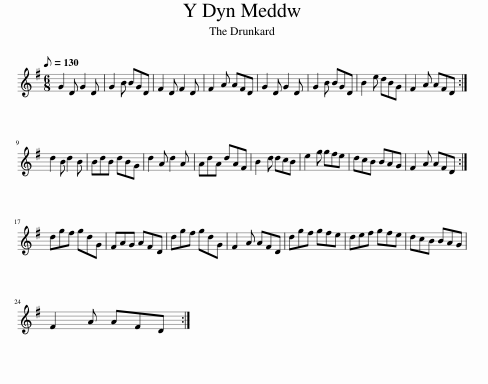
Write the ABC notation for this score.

X:1
L:1/8
Q:1/8=130
M:6/8
I:linebreak $
K:G
V:1 treble
V:1
 G2 D G2 D | G2 B BGD | F2 D F2 D | F2 A AFD | G2 D G2 D | %5
 G2 B BGD | B2 e dBG | F2 A AFD :|$ d2 B d2 B | BdB dBG | %10
 d2 A d2 A | AdA dAF | B2 d dcB | e2 g gfe | dcB BAG | %15
 F2 A AFD :|$ dgf gdG | FAG AFD | dgf gdG | F2 A AFD | %20
 dgf gfe | def gfe | dcB BAG |$ F2 A AFD :| %24
